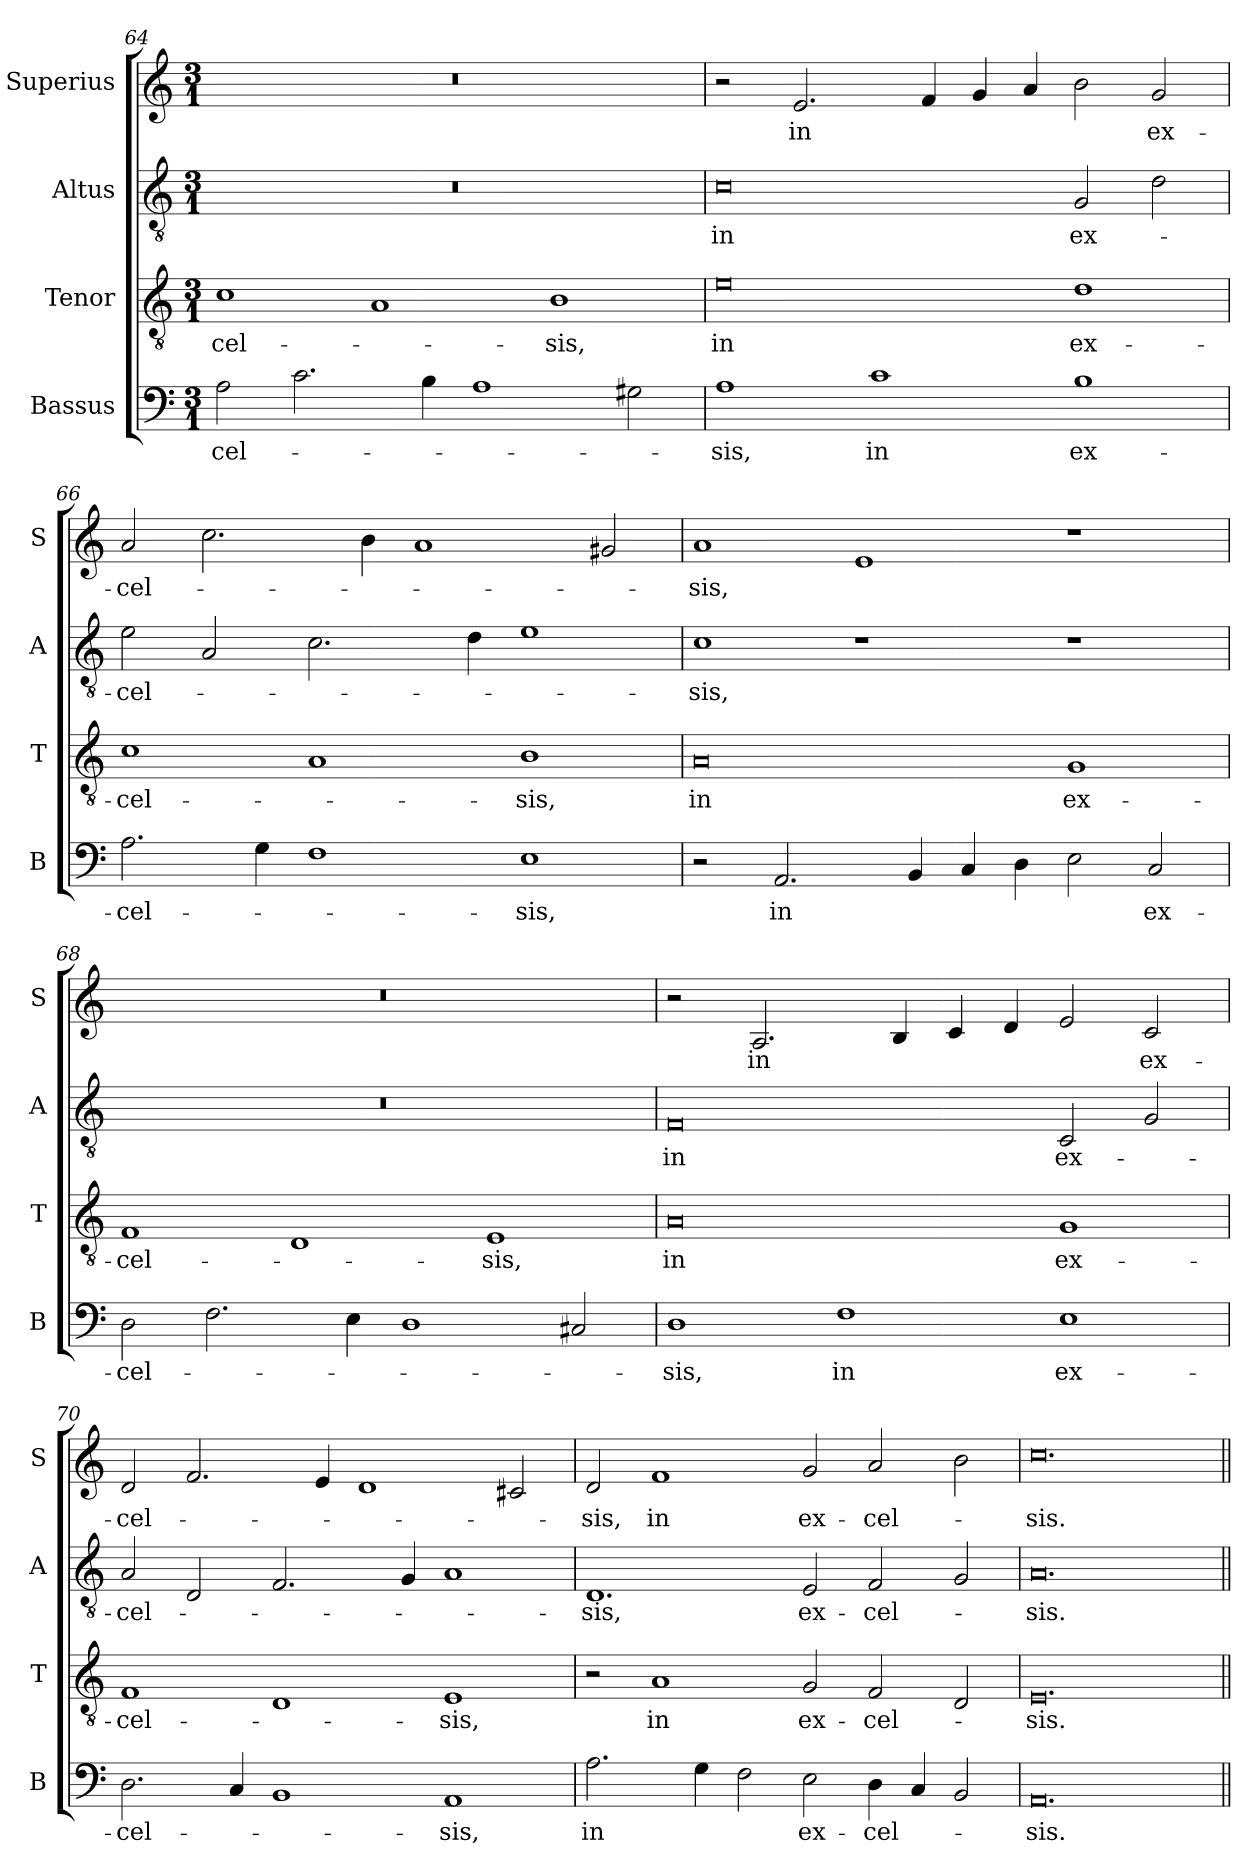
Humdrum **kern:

**kern	**text	**kern	**text	**kern	**text	**kern	**text
*part4	*part4	*part3	*part3	*part2	*part2	*part1	*part1
*staff4	*staff4	*staff3	*staff3	*staff2	*staff2	*staff1	*staff1
*I"Bassus	*	*I"Tenor	*	*I"Altus	*	*I"Superius	*
*I'B	*	*I'T	*	*I'A	*	*I'S	*
*clefF4	*	*clefGv2	*	*clefGv2	*	*clefG2	*
*k[]	*	*k[]	*	*k[]	*	*k[]	*
*M3/1	*	*M3/1	*	*M3/1	*	*M3/1	*
=64	=64	=64	=64	=64	=64	=64	=64
2A\	-cel-	1c	-cel-	0.r	.	0.r	.
2.c\	.	.	.	.	.	.	.
.	.	1A	.	.	.	.	.
4B\	.	.	.	.	.	.	.
1A	.	.	.	.	.	.	.
.	.	1B	-sis,	.	.	.	.
2G#X\	.	.	.	.	.	.	.
=65	=65	=65	=65	=65	=65	=65	=65
1A	-sis,	0e	in	0c	in	2r	.
.	.	.	.	.	.	2.e/	in
1c	in	.	.	.	.	.	.
.	.	.	.	.	.	4f/	.
.	.	.	.	.	.	4g/	.
.	.	.	.	.	.	4a/	.
1B	ex-	1d	ex-	2G/	ex-	2b\	.
.	.	.	.	2d\	.	2g/	ex-
=66	=66	=66	=66	=66	=66	=66	=66
2.A\	-cel-	1c	-cel-	2e\	-cel-	2a/	-cel-
.	.	.	.	2A/	.	2.cc\	.
4G\	.	.	.	.	.	.	.
1F	.	1A	.	2.c\	.	.	.
.	.	.	.	.	.	4b\	.
.	.	.	.	.	.	1a	.
.	.	.	.	4d\	.	.	.
1E	-sis,	1B	-sis,	1e	.	.	.
.	.	.	.	.	.	2g#X/	.
=67	=67	=67	=67	=67	=67	=67	=67
2r	.	0A	in	1c	-sis,	1a	-sis,
2.AA/	in	.	.	.	.	.	.
.	.	.	.	1r	.	1e	.
4BB/	.	.	.	.	.	.	.
4C/	.	.	.	.	.	.	.
4D\	.	.	.	.	.	.	.
2E\	.	1G	ex-	1r	.	1r	.
2C/	ex-	.	.	.	.	.	.
=68	=68	=68	=68	=68	=68	=68	=68
2D\	-cel-	1F	-cel-	0.r	.	0.r	.
2.F\	.	.	.	.	.	.	.
.	.	1D	.	.	.	.	.
4E\	.	.	.	.	.	.	.
1D	.	.	.	.	.	.	.
.	.	1E	-sis,	.	.	.	.
2C#X/	.	.	.	.	.	.	.
=69	=69	=69	=69	=69	=69	=69	=69
1D	-sis,	0A	in	0F	in	2r	.
.	.	.	.	.	.	2.A/	in
1F	in	.	.	.	.	.	.
.	.	.	.	.	.	4B/	.
.	.	.	.	.	.	4c/	.
.	.	.	.	.	.	4d/	.
1E	ex-	1G	ex-	2C/	ex-	2e/	.
.	.	.	.	2G/	.	2c/	ex-
=70	=70	=70	=70	=70	=70	=70	=70
2.D\	-cel-	1F	-cel-	2A/	-cel-	2d/	-cel-
.	.	.	.	2D/	.	2.f/	.
4C/	.	.	.	.	.	.	.
1BB	.	1D	.	2.F/	.	.	.
.	.	.	.	.	.	4e/	.
.	.	.	.	.	.	1d	.
.	.	.	.	4G/	.	.	.
1AA	-sis,	1E	-sis,	1A	.	.	.
.	.	.	.	.	.	2c#X/	.
=71	=71	=71	=71	=71	=71	=71	=71
2.A\	in	2r	.	1.D	-sis,	2d/	-sis,
.	.	1A	in	.	.	1f	in
4G\	.	.	.	.	.	.	.
2F\	.	.	.	.	.	.	.
2E\	ex-	2G/	ex-	2E/	ex-	2g/	ex-
4D\	-cel-	2F/	-cel-	2F/	-cel-	2a/	-cel-
4C/	.	.	.	.	.	.	.
2BB/	.	2D/	.	2G/	.	2b\	.
=72	=72	=72	=72	=72	=72	=72	=72
0.AA	-sis.	0.E	-sis.	0.A	-sis.	0.cc	-sis.
=||	=||	=||	=||	=||	=||	=||	=||
*-	*-	*-	*-	*-	*-	*-	*-
